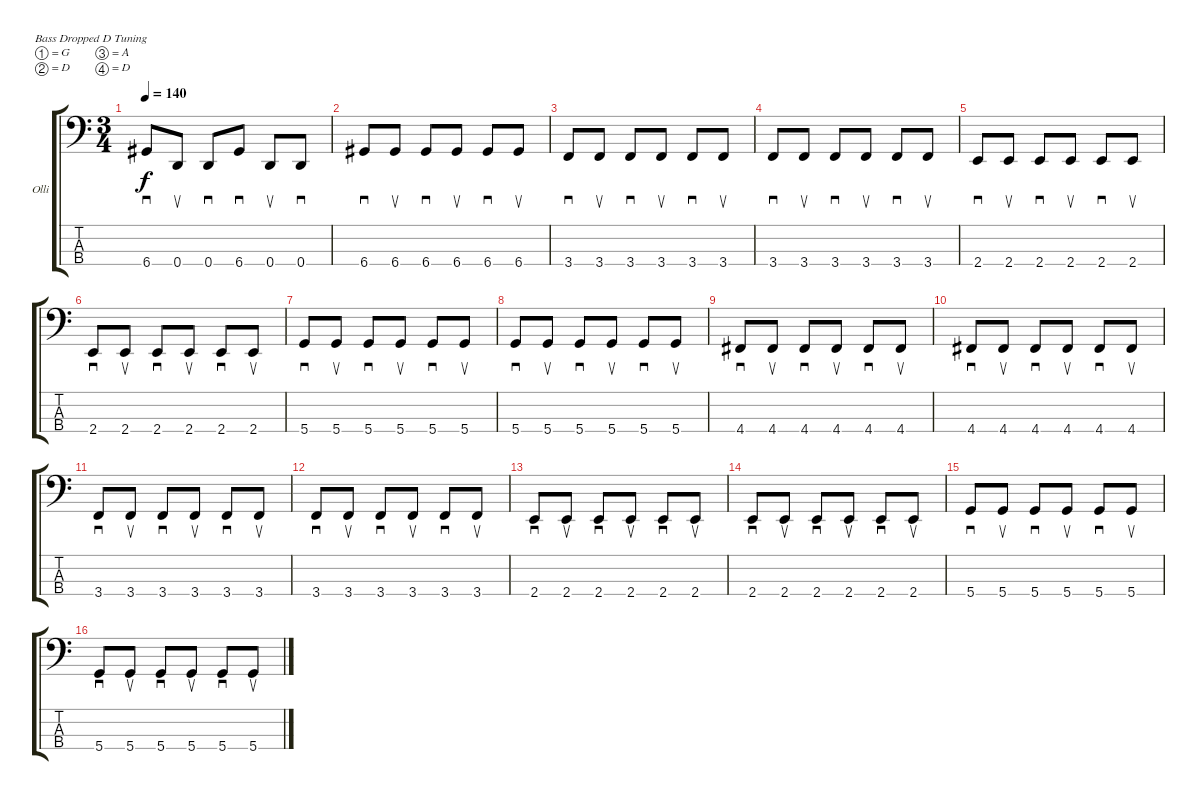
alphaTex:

\bracketExtendMode groupsimilarinstruments
\firstSystemTrackNameOrientation horizontal
\otherSystemsTrackNameOrientation horizontal
\track ("Oliver \"Lars\" Riedel" "Olli") {instrument electricbassfinger}
\staff {score tabs}
\tuning (G2 D2 A1 D1)
\ts (3 4)
\tempo 140
\clef f4
\ks c
6.4.8{sd dy f} 0.4.8{su} 0.4.8{sd} 6.4.8{sd} 0.4.8{su} 0.4.8{sd} |
6.4.8{sd} 6.4.8{su} 6.4.8{sd} 6.4.8{su} 6.4.8{sd} 6.4.8{su} |
3.4.8{sd} 3.4.8{su} 3.4.8{sd} 3.4.8{su} 3.4.8{sd} 3.4.8{su} |
3.4.8{sd} 3.4.8{su} 3.4.8{sd} 3.4.8{su} 3.4.8{sd} 3.4.8{su} |
2.4.8{sd} 2.4.8{su} 2.4.8{sd} 2.4.8{su} 2.4.8{sd} 2.4.8{su} |
2.4.8{sd} 2.4.8{su} 2.4.8{sd} 2.4.8{su} 2.4.8{sd} 2.4.8{su} |
5.4.8{sd} 5.4.8{su} 5.4.8{sd} 5.4.8{su} 5.4.8{sd} 5.4.8{su} |
5.4.8{sd} 5.4.8{su} 5.4.8{sd} 5.4.8{su} 5.4.8{sd} 5.4.8{su} |
4.4.8{sd} 4.4.8{su} 4.4.8{sd} 4.4.8{su} 4.4.8{sd} 4.4.8{su} |
4.4.8{sd} 4.4.8{su} 4.4.8{sd} 4.4.8{su} 4.4.8{sd} 4.4.8{su} |
3.4.8{sd} 3.4.8{su} 3.4.8{sd} 3.4.8{su} 3.4.8{sd} 3.4.8{su} |
3.4.8{sd} 3.4.8{su} 3.4.8{sd} 3.4.8{su} 3.4.8{sd} 3.4.8{su} |
2.4.8{sd} 2.4.8{su} 2.4.8{sd} 2.4.8{su} 2.4.8{sd} 2.4.8{su} |
2.4.8{sd} 2.4.8{su} 2.4.8{sd} 2.4.8{su} 2.4.8{sd} 2.4.8{su} |
5.4.8{sd} 5.4.8{su} 5.4.8{sd} 5.4.8{su} 5.4.8{sd} 5.4.8{su} |
5.4.8{sd} 5.4.8{su} 5.4.8{sd} 5.4.8{su} 5.4.8{sd} 5.4.8{su}
